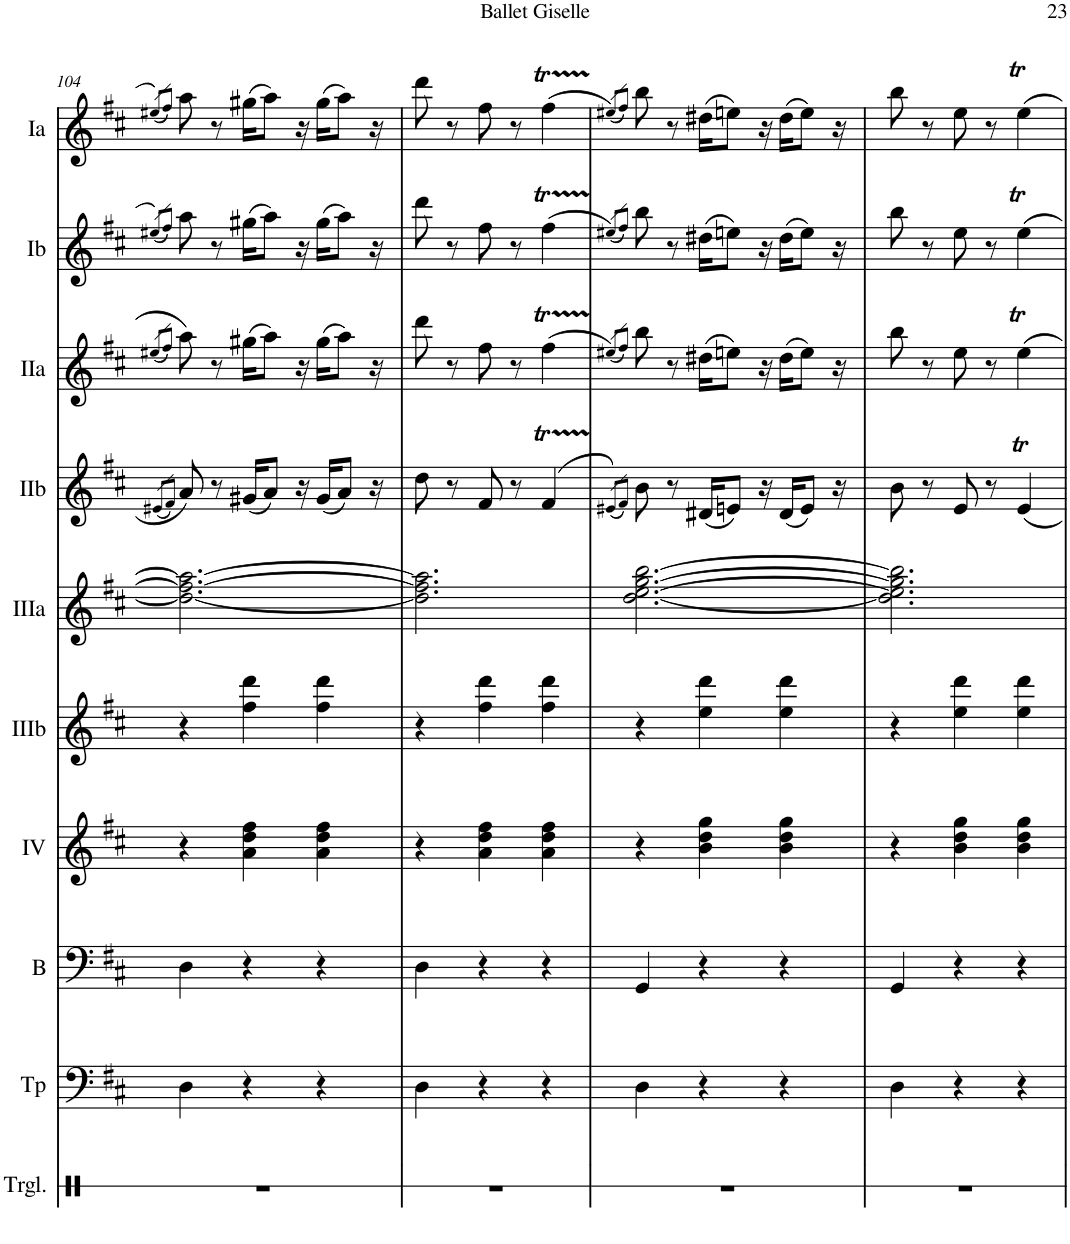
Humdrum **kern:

**kern	**kern	**kern	**kern	**kern	**kern	**kern	**kern	**kern	**kern
*part10	*part9	*part8	*part7	*part6	*part5	*part4	*part3	*part2	*part1
*staff10	*staff9	*staff8	*staff7	*staff6	*staff5	*staff4	*staff3	*staff2	*staff1
*I"Triangle	*I"Timp.	*I"Bass	*I"Acc. 4	*I"Acc. 3b	*I"Acc. 3a	*I"Acc. 2b	*I"Acc. 2a	*I"Acc. 1b	*I"Acc. 1a
*I'Trgl.	*I'Tp	*I'B	*	*	*	*	*	*	*
!!LO:PB:g=z
*clefX	*clefF4	*clefF4	*clefG2	*clefG2	*clefG2	*clefG2	*clefG2	*clefG2	*clefG2
*	*	*Trd7c12	*Trd7c12	*Trd7c12	*Trd7c12	*	*	*	*
*k[]	*k[f#c#]	*k[f#c#]	*k[f#c#]	*k[f#c#]	*k[f#c#]	*k[f#c#]	*k[f#c#]	*k[f#c#]	*k[f#c#]
*M3/4	*M3/4	*M3/4	*M3/4	*M3/4	*M3/4	*M3/4	*M3/4	*M3/4	*M3/4
=104	=104	=104	=104	=104	=104	=104	=104	=104	=104
.	.	.	.	.	.	(8qE#X/L	(8qe#X/L	(8qee#X/L	(8qee#X/L
.	.	.	.	.	.	8qF#/J)	8qf#/J)	8qff#/J)	8qff#/J)
2.r	4D\	4D\	4r	4r	2.dd\_ 2.ff#\_ 2.aa\_	8A/	8a\	8aa\	8aa\
.	.	.	.	.	.	8r	8r	8r	8r
.	4r	4r	4a\ 4dd\ 4ff#\	4ff#\ 4ddd\	.	(16G#X/KL	(16g#X\KL	(16gg#X\KL	(16gg#X\KL
.	.	.	.	.	.	8A/J)	8a\J)	8aa\J)	8aa\J)
.	.	.	.	.	.	16r	16r	16r	16r
.	4r	4r	4a\ 4dd\ 4ff#\	4ff#\ 4ddd\	.	(16G#/KL	(16g#\KL	(16gg#\KL	(16gg#\KL
.	.	.	.	.	.	8A/J)	8a\J)	8aa\J)	8aa\J)
.	.	.	.	.	.	16r	16r	16r	16r
=105	=105	=105	=105	=105	=105	=105	=105	=105	=105
2.r	4D\	4D\	4r	4r	2.dd\] 2.ff#\] 2.aa\]	8d\	8dd\	8ddd\	8ddd\
.	.	.	.	.	.	8r	8r	8r	8r
.	4r	4r	4a\ 4dd\ 4ff#\	4ff#\ 4ddd\	.	8F#/	8f#\	8ff#\	8ff#\
.	.	.	.	.	.	8r	8r	8r	8r
.	4r	4r	4a\ 4dd\ 4ff#\	4ff#\ 4ddd\	.	(>4F#t/	(>4f#t\	(4ff#t\	(4ff#t\
=106	=106	=106	=106	=106	=106	=106	=106	=106	=106
.	.	.	.	.	.	(8qE#X/L)	(8qe#X/L)	(8qee#X/L)	(8qee#X/L)
.	.	.	.	.	.	8qF#/J)	8qf#/J)	8qff#/J)	8qff#/J)
2.r	4D\	4GG/	4r	4r	[2.dd\ [2.ee\ [2.gg\ [2.bb\	8B\	8b\	8bb\	8bb\
.	.	.	.	.	.	8r	8r	8r	8r
.	4r	4r	4b\ 4dd\ 4gg\	4ee\ 4ddd\	.	(16D#X/KL	(16d#X\KL	(16dd#X\KL	(16dd#X\KL
.	.	.	.	.	.	8En/J)	8en\J)	8een\J)	8een\J)
.	.	.	.	.	.	16r	16r	16r	16r
.	4r	4r	4b\ 4dd\ 4gg\	4ee\ 4ddd\	.	(16D#/KL	(16d#\KL	(16dd#\KL	(16dd#\KL
.	.	.	.	.	.	8E/J)	8e\J)	8ee\J)	8ee\J)
.	.	.	.	.	.	16r	16r	16r	16r
=107	=107	=107	=107	=107	=107	=107	=107	=107	=107
2.r	4D\	4GG/	4r	4r	2.dd\] 2.ee\] 2.gg\] 2.bb\]	8B\	8b\	8bb\	8bb\
.	.	.	.	.	.	8r	8r	8r	8r
.	4r	4r	4b\ 4dd\ 4gg\	4ee\ 4ddd\	.	8E/	8e\	8ee\	8ee\
.	.	.	.	.	.	8r	8r	8r	8r
.	4r	4r	4b\ 4dd\ 4gg\	4ee\ 4ddd\	.	4ET/	4eT\	4eeT\	4eeT\
=	=	=	=	=	=	=	=	=	=
*-	*-	*-	*-	*-	*-	*-	*-	*-	*-
